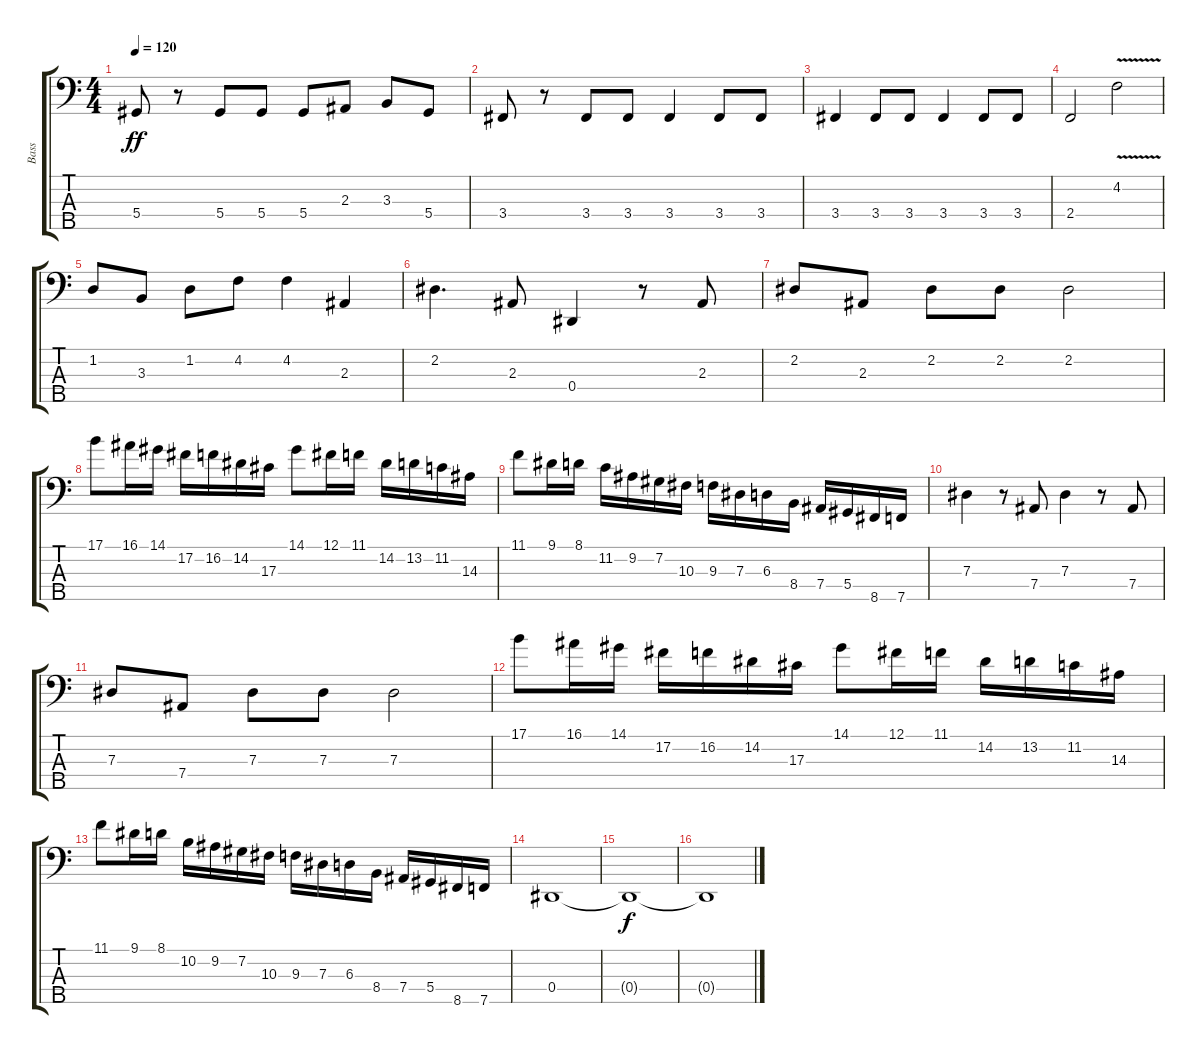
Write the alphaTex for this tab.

\track ("Bass" "Bass") {instrument electricbassfinger}
\staff {score tabs}
\tuning (Gb2 Db2 Ab1 Eb1 Bb0) {hide}
\ts (4 4)
\tempo 120
\clef f4
\ks c
5.4.8{dy ff} r.8 5.4.8 5.4.8 5.4.8 2.3.8 3.3.8 5.4.8 |
3.4.8 r.8 3.4.8 3.4.8 3.4.4 3.4.8 3.4.8 |
3.4.4 3.4.8 3.4.8 3.4.4 3.4.8 3.4.8 |
2.4.2 4.2{v}.2 |
1.2.8 3.3.8 1.2.8 4.2.8 4.2.4 2.3.4 |
2.2.4{d} 2.3.8 0.4.4 r.8 2.3.8 |
2.2.8 2.3.8 2.2.8 2.2.8 2.2.2 |
17.1.8 16.1.16 14.1.16 17.2.16 16.2.16 14.2.16 17.3.16 14.1.8 12.1.16 11.1.16 14.2.16 13.2.16 11.2.16 14.3.16 |
11.1.8 9.1.16 8.1.16 11.2.16 9.2.16 7.2.16 10.3.16 9.3.16 7.3.16 6.3.16 8.4.16 7.4.16 5.4.16 8.5.16 7.5.16 |
7.3.4 r.8 7.4.8 7.3.4 r.8 7.4.8 |
7.3.8 7.4.8 7.3.8 7.3.8 7.3.2 |
17.1.8 16.1.16 14.1.16 17.2.16 16.2.16 14.2.16 17.3.16 14.1.8 12.1.16 11.1.16 14.2.16 13.2.16 11.2.16 14.3.16 |
11.1.8 9.1.16 8.1.16 10.2.16 9.2.16 7.2.16 10.3.16 9.3.16 7.3.16 6.3.16 8.4.16 7.4.16 5.4.16 8.5.16 7.5.16 |
0.4.1 |
0.4{t}.1{dy f} |
0.4{t}.1
